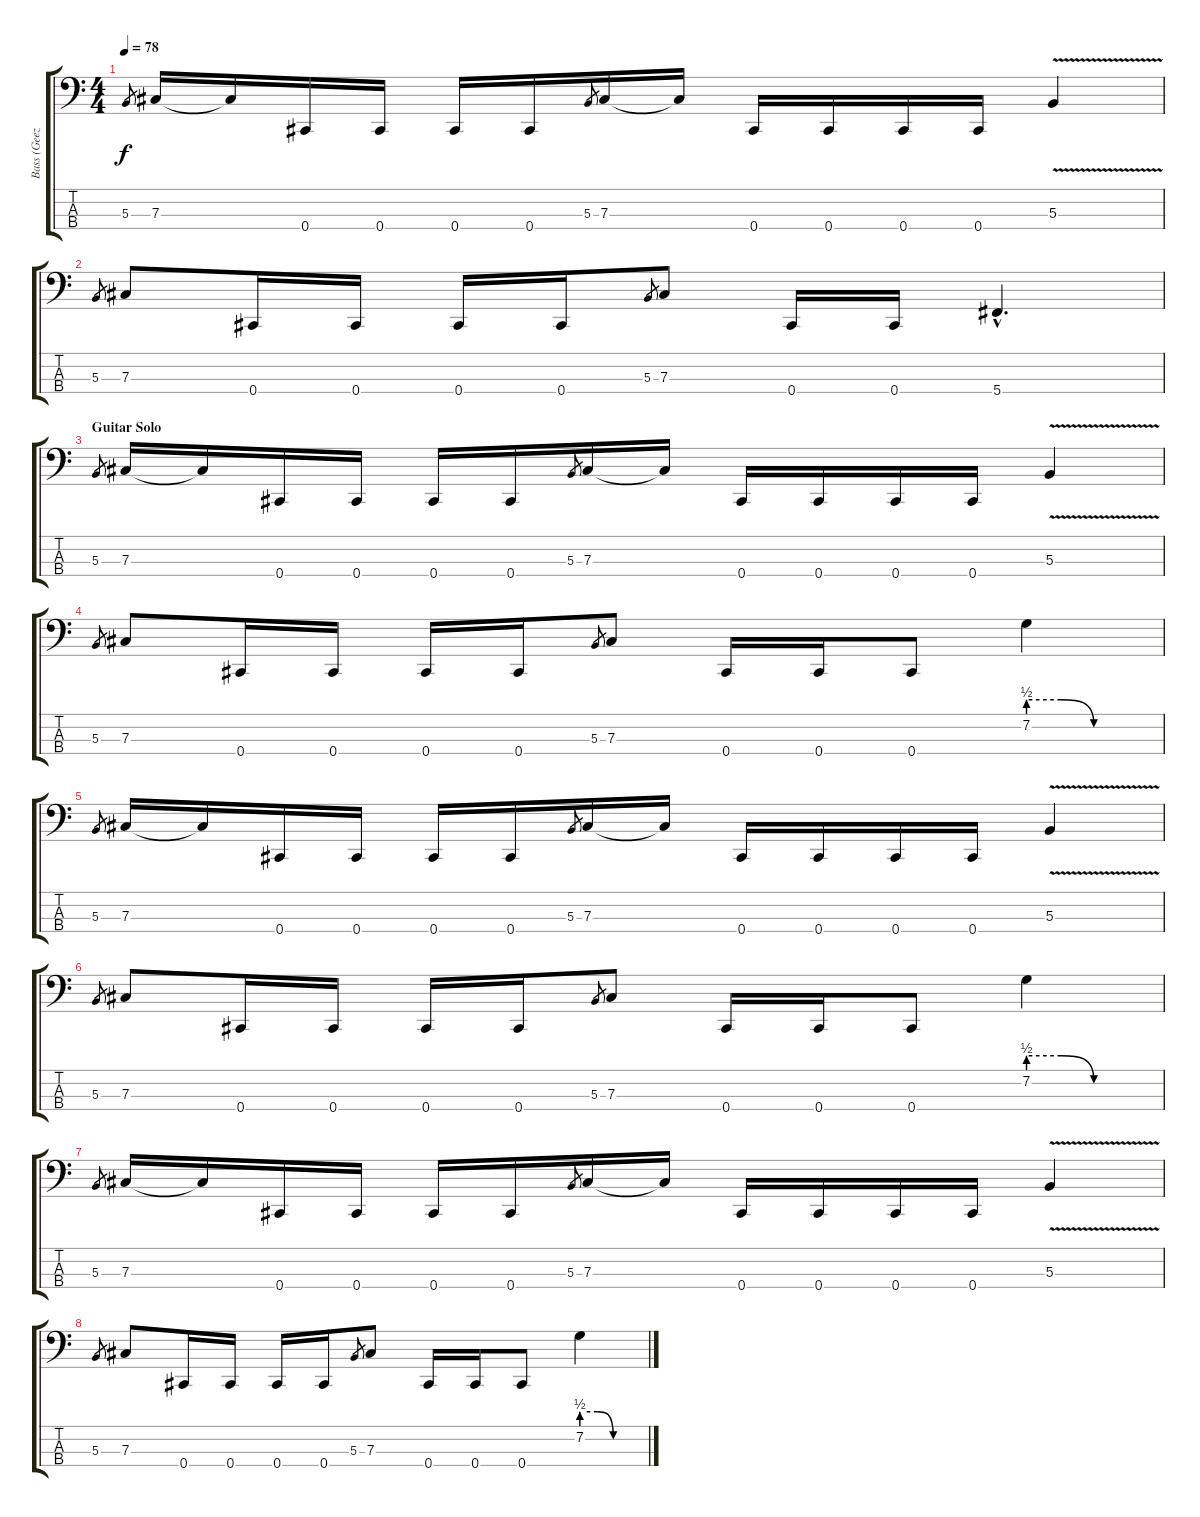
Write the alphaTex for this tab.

\track ("Bass (Geeze Butler)" "Bass (Geez") {instrument electricbassfinger}
\staff {score tabs}
\tuning (E2 B1 Gb1 Db1) {hide}
\ts (4 4)
\tempo 78
\clef f4
\ks c
5.3.8{gr dy f} 7.3.16 7.3{t}.16 0.4.16 0.4.16 0.4.16 0.4.16 5.3.8{gr} 7.3.16 7.3{t}.16 0.4.16 0.4.16 0.4.16 0.4.16 5.3{v}.4 |
5.3.8{gr} 7.3.8 0.4.16 0.4.16 0.4.16 0.4.16 5.3.8{gr} 7.3.8 0.4.16 0.4.16 5.4{hac}.4{d} |
\section ("" "Guitar Solo")
5.3.8{gr} 7.3.16 7.3{t}.16 0.4.16 0.4.16 0.4.16 0.4.16 5.3.8{gr} 7.3.16 7.3{t}.16 0.4.16 0.4.16 0.4.16 0.4.16 5.3{v}.4 |
5.3.8{gr} 7.3.8 0.4.16 0.4.16 0.4.16 0.4.16 5.3.8{gr} 7.3.8 0.4.16 0.4.16 0.4.8 7.2{be (custom 0 2 15 2 30 0 60 0)}.4 |
5.3.8{gr} 7.3.16 7.3{t}.16 0.4.16 0.4.16 0.4.16 0.4.16 5.3.8{gr} 7.3.16 7.3{t}.16 0.4.16 0.4.16 0.4.16 0.4.16 5.3{v}.4 |
5.3.8{gr} 7.3.8 0.4.16 0.4.16 0.4.16 0.4.16 5.3.8{gr} 7.3.8 0.4.16 0.4.16 0.4.8 7.2{be (custom 0 2 15 2 30 0 60 0)}.4 |
5.3.8{gr} 7.3.16 7.3{t}.16 0.4.16 0.4.16 0.4.16 0.4.16 5.3.8{gr} 7.3.16 7.3{t}.16 0.4.16 0.4.16 0.4.16 0.4.16 5.3{v}.4 |
5.3.8{gr} 7.3.8 0.4.16 0.4.16 0.4.16 0.4.16 5.3.8{gr} 7.3.8 0.4.16 0.4.16 0.4.8 7.2{be (custom 0 2 15 2 30 0 60 0)}.4
